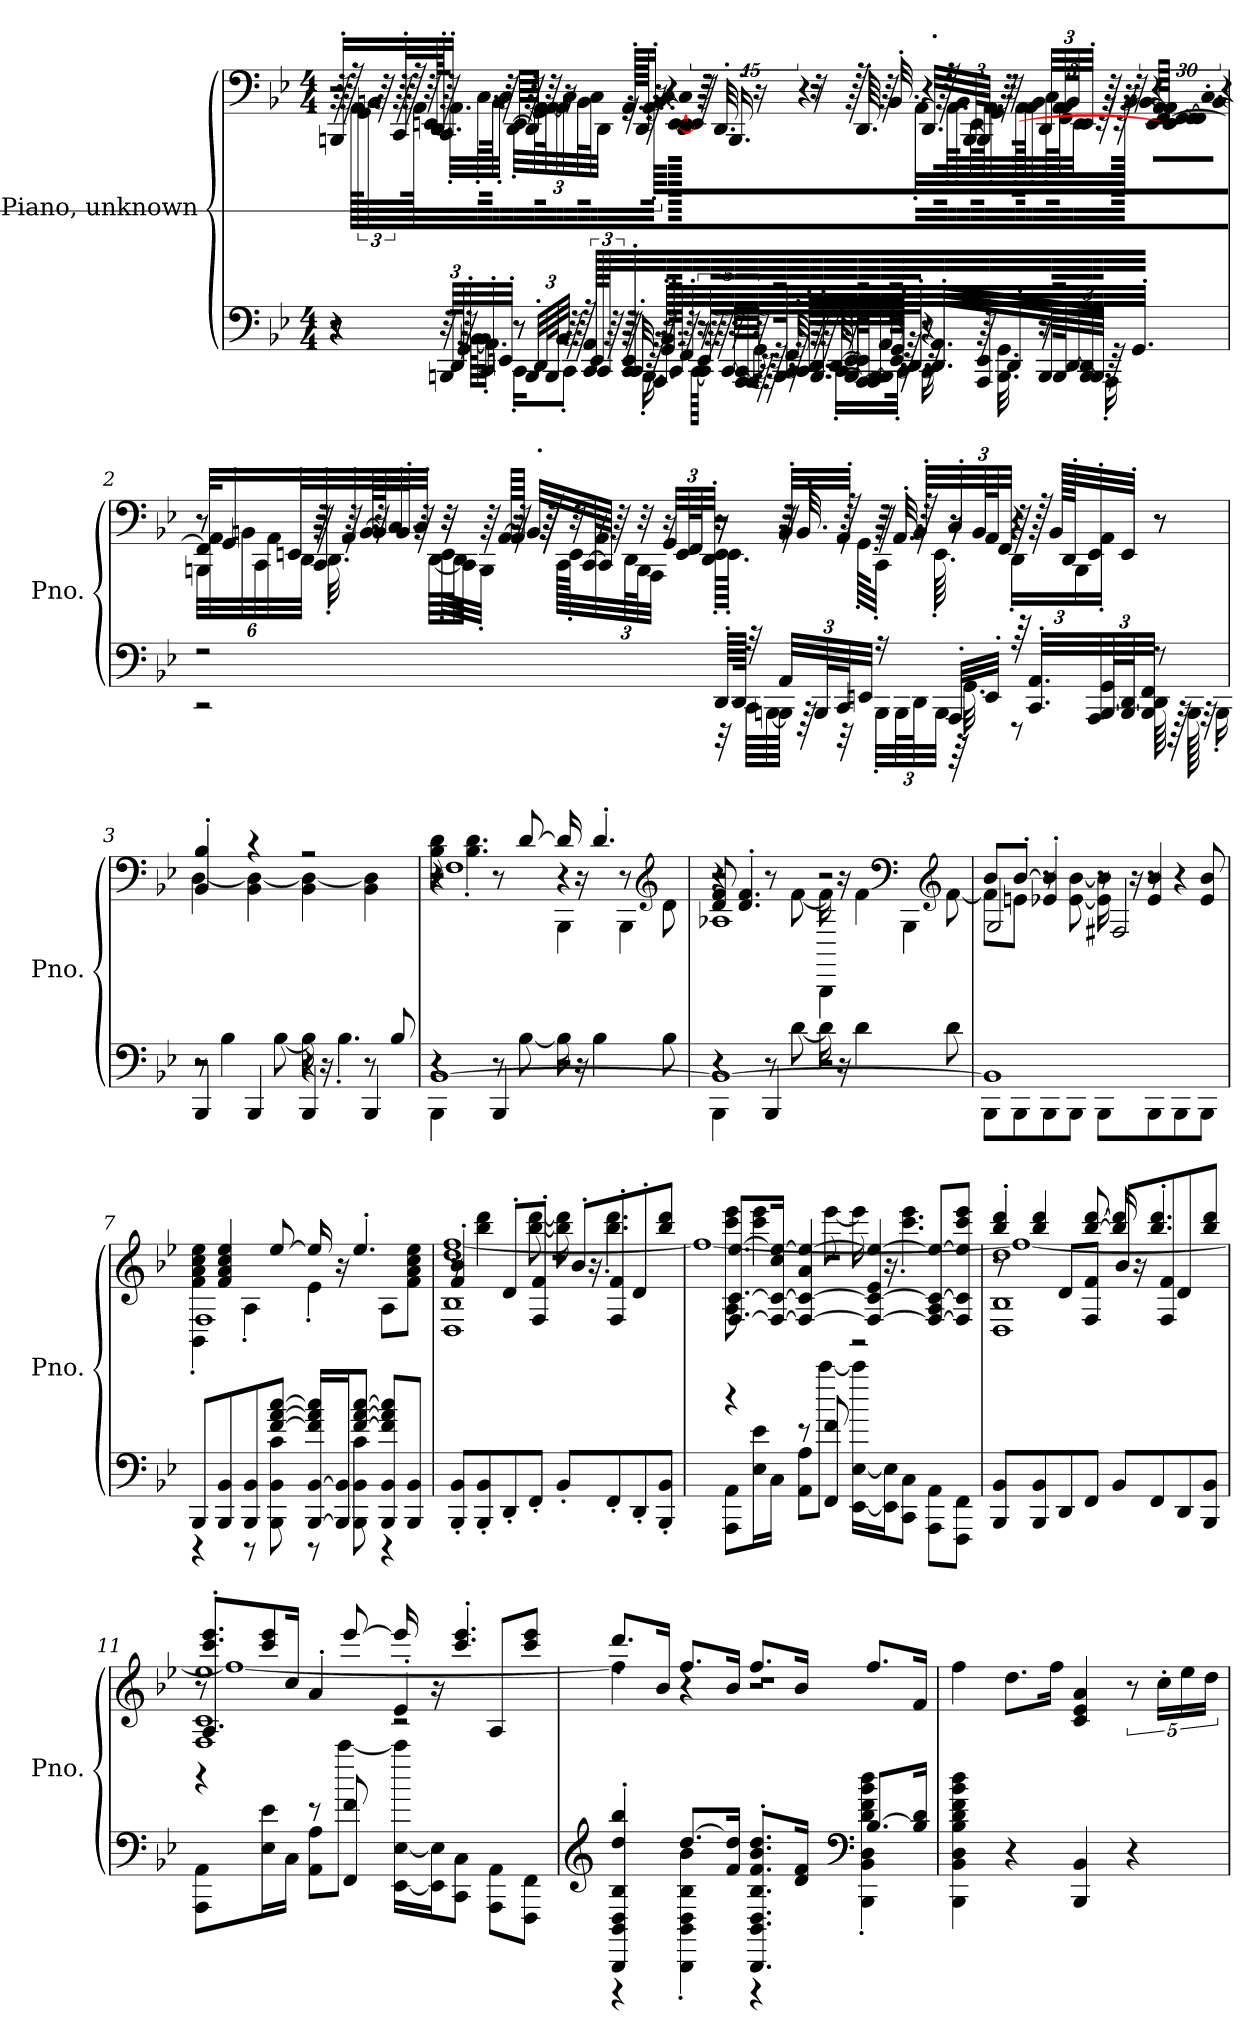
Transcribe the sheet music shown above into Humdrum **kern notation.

**kern	**kern
*part1	*part1
*staff2	*staff1
*I"Piano, unknown	*
*I'Pno.	*
*clefF4	*clefF4
*k[b-e-]	*k[b-e-]
*M4/4	*M4/4
*MM120	*MM120
=1	=1
*^	*^
*	*^	*	*^
*	*	*^	*	*	*
4r	8r	8r	4r	2r	64r	16BBBn'/LL
.	.	.	.	.	128r	.
.	.	.	.	.	128AA\KLLLL	.
.	.	.	.	.	96GG\	.
.	.	.	.	.	96BBn\JJJJ	.
.	.	.	.	.	96r	.
.	.	.	.	.	64r	32CC'/L
.	.	.	.	.	128r	.
.	.	.	.	.	128AA\	.
.	.	.	.	.	32r	128EEn/KL
.	.	.	.	.	.	64.DD'/JJ
*	*	*Xbrackettup	*	*	*	*
.	32r	48BBBn/LLL	.	.	64r	16.CC'/JJ
.	.	.	.	.	32.AA'\LLL	.
.	.	96DD/K	.	.	.	.
.	64r	32GG'/	.	.	.	.
.	[64BBn\LLLL	.	.	.	.	.
.	64BB\J]	32CC'/	.	.	64.C'\L	.
.	32.AA'\JJJ	.	.	.	.	.
.	.	.	.	.	128BB\JK	.
.	.	32EEn'/JJJ	.	.	32C'\JJJ	64r
.	.	.	.	.	.	[64DD/LLLL
*	*	*	*	*	*Xbrackettup	*
8r	16CC'\KL	48BBB'/LLL	8r	.	48EE'\LLL	64DD/JJJJ]
.	.	.	.	.	.	64r
.	.	96DD/L	.	.	[96AA\L	.
.	.	96BBB/J	.	.	96GG\ 96AA\_J	32r
.	.	48BB/JJJ	.	.	48AA\]	.
.	8CC'\J	64r	.	.	48C\	16r
.	.	128r	.	.	.	.
.	.	.	.	.	96BB\L	.
.	.	128CC/ 128AA/KLLLL	.	.	.	.
*	*	*brackettup	*	*	*	*
.	.	96EE/	.	.	96C\J	.
.	.	96CC/JJJJ	.	.	48DD\JJJ	.
.	.	96r	.	.	.	.
64r	.	32CC/' 32EE/'	32r	.	32r	64.AA'/LLLL
32.CC'/	.	.	.	.	.	.
.	.	.	.	.	.	128DD/JJK
.	.	128r	16.BBB'\	.	128r	16.AA'/JJ
.	.	64.AAA'/LLLL	.	.	64.BB'\LLLL	.
*	*	*	*	*	*brackettup	*
!	!	!	!	!	!LO:N:vis=256	!
16r	32r	64.GG/' 64.BB/'	.	.	1920%17C\JJJJk	.
!	!	!	!	!	!LO:N:vis=128	!
.	.	.	.	.	1920%17r	.
!	!	!	!	!	!LO:N:vis=256	!
.	.	.	.	.	[1920%17EE\KLLLL	.
.	.	128CC/JK	.	.	.	.
!	!	!	!	!	!LO:N:vis=64	!
.	.	.	.	.	960%17EE\_ 960%17C\	.
.	64r	32FF'/	.	.	.	.
.	.	.	.	.	1920ryy	.
!	!	!	!	!	!LO:N:vis=256	!
.	.	.	.	.	1920%17DD\ 1920%17EE\]JJJJk	.
.	[64CC\LLLL	.	.	.	.	.
!	!	!	!	!	!LO:N:vis=128	!
.	.	.	.	.	1920%17r	.
16r	64CC\JJJJ]	80EE/JJJk	8r	64r	32AA'\	32r
.	.	80r	.	.	.	.
.	64r	.	.	32.DD'/	.	.
.	.	[80CC/LLLL	.	.	.	.
.	32r	.	.	.	128r	16.BBB'/
.	.	[80AAA/ 80CC/]	.	.	.	.
.	.	.	.	.	64.AA'\KLLL	.
.	.	80AAA/JJJJ]	.	.	.	.
*	*	*	*	*	*Xbrackettup	*
32r	8.GG'\	64r	.	16r	48BB'\	.
.	.	128r	.	.	.	.
.	.	.	.	.	96EE\L	.
.	.	128BBB/ 128CC/	.	.	.	.
32FF'/	.	128r	.	.	96AA\J	.
.	.	64.CC/' 64.DD/'LLLL	.	.	.	.
.	.	.	.	.	48GG'\	.
64r	.	64.BBB/' 64.DD/'	32r	8r	64.AA'\L	32r
128r	.	.	.	.	.	.
128DD/	.	[128BBB/ [128EE/L	.	.	128AA\JK	.
32r	.	128BBB/_ 128EE/_	16CC'\LL	.	32BB'\	128r
.	.	[128AAA/ 128BBB/_ 128EE/]J	.	.	.	64.DD'/
.	.	64AAA/] 64BBB/]	.	.	.	.
16AA'/	.	64.GG'/	.	.	32C'\	64r
.	.	.	.	.	.	32.BB'/
.	.	128EE/JJJJk	.	.	.	.
.	.	128r	32CC'\JJk	.	96FF\ 96AA\K	.
.	.	64.DD'/	.	.	.	.
.	.	.	.	.	48EE\JJJ	.
4r	8r	64r	16CC\	4r	64r	32.DD'/LLL
.	.	32.DD/' 32.AA/'LLL	.	.	128r	.
.	.	.	.	.	128BB\	.
.	.	.	.	.	32r	.
.	.	.	.	.	.	[64BBB/L
*	*	*	*	*	*brackettup	*
!	!	!	!	!	!LO:N:vis=256	!
.	.	32AAA/' 32EE/'	64r	.	1920%17BB\	64BBB/JJJJ]
!	!	!	!	!	!LO:N:vis=128	!
.	.	.	.	.	1920%17r	.
.	.	.	32.BBB\ 32.GG\	.	.	64r
!	!	!	!	!	!LO:N:vis=256	!
.	.	.	.	.	[1920%17AA\KLLLL	.
!	!	!	!	!	!LO:N:vis=64	!
.	.	.	.	.	[960%17EE\ 960%17AA\]	.
.	.	32DD'/	.	.	.	32r
.	.	.	.	.	1920ryy	.
!	!	!	!	!	!LO:N:vis=256	!
.	.	.	.	.	1920%17EE\] [1920%17FF\L	.
!	!	!	!	!	!LO:N:vis=256	!
.	.	.	.	.	1920%17FF\JJJ_	.
*	*	*	*	*	*	*Xbrackettup
.	16r	64.BBB'/L	8r	.	16FF\]	48DD/LLL
.	.	.	.	.	.	96AA/L
.	.	128BBB/K	.	.	.	.
*	*	*Xbrackettup	*	*	*	*
.	.	[96DD/	.	.	.	96BB/J
.	.	[96BBB/ 96DD/]	.	.	.	48EE'/JJJ
.	.	96BBB/JJJJ]	.	.	.	.
.	16AAA'\	64r	.	.	64.C'\LL	32r
.	.	32.GG'/	.	.	.	.
.	.	.	.	.	128BB\JJJJk	.
.	.	.	.	.	32r	64EE/LLLL
.	.	.	.	.	.	[64FF/JJJJ
*	*v	*v	*v	*	*	*
!!LO:LB:g=z
=2	=2	=2	=2	=2
*	*	*	*	*^
2r	2r	8r	48BBBn\LLL	32FF/KLL]	8r
.	.	.	48AA\	.	.
.	.	.	.	16GG'/	.
.	.	.	48BBn\	.	.
.	.	.	48CC\	.	.
.	.	.	48AA\	.	.
.	.	.	.	32EEn'/L	.
.	.	.	48DD\JJJ	.	.
.	.	32r	64r	32CC'/	16r
.	.	.	32.DD'\	.	.
.	.	64r	.	32AA'/	.
.	.	[64BB/LLLL	.	.	.
.	.	64BB/J]	16r	32C'/	32r
.	.	32.BB'/JJJ	.	.	.
.	.	.	.	32C'/JJJ	64r
.	.	.	.	.	[64DD\LLLL
.	.	32r	32EE'\LLL	16r	64DD\J]
.	.	.	.	.	32.CC'\JJJ
.	.	64r	32BBB'\JJJ	.	.
.	.	[64AA/LLLL	.	.	.
.	.	64AA/JJJJ]	64r	32.BB'/LLL	16r
.	.	64r	128r	.	.
.	.	.	128CC\KKLLL	.	.
.	.	32r	32EE'\	.	.
.	.	.	.	[64CC/L	.
.	.	8r	48AA\	64CC/JJJJ]	8r
.	.	.	.	64r	.
.	.	.	96DD\L	.	.
.	.	.	96BBB\J	32r	.
.	.	.	48AAA\JJJ	.	.
.	.	.	16r	48GG/LLL	.
.	.	.	.	96EE/L	.
.	.	.	.	96FF/J	.
.	.	.	.	48DD'/JJJ	.
64.DD'/LLLL	32r	16r	64EE'\KLLL	16r	2r
.	.	.	32.EE'\JJJ	.	.
128DD/JJJJk	.	.	.	.	.
32r	64CC\LLLL	.	.	.	.
.	[64BBBn\	.	.	.	.
48AA/LLL	64BBB\JJJJ]	64r	32r	32BB'/LLL	.
.	64r	32.BB'/	.	.	.
96BBB/L	.	.	.	.	.
96CC/J	32r	.	128r	32AA'/JJJ	.
.	.	.	64.GG'\KLLL	.	.
48EEn/JJJ	.	.	.	.	.
16r	48BBB'\LLL	64r	32CC'\JJJ	32r	.
.	.	32.AA'/	.	.	.
.	96BBB\L	.	.	.	.
.	96DD\J	.	128r	32BB'/LLL	.
.	.	.	64.EE'\	.	.
.	48BBB\JJJ	.	.	.	.
32AAA'/LLL	64r	16r	16r	48C'/	.
.	32.GG'\	.	.	.	.
.	.	.	.	96BB/L	.
32EE'/JJJ	.	.	.	96AA/J	.
.	.	.	.	48FF/JJJ	.
64r	8r	4r	24DD'\LL	64r	.
32.CC/' 32.AA/'LLL	.	.	.	128r	.
.	.	.	.	128BB/KKLLL	.
.	.	.	.	32DD'/	.
.	.	.	24BBB\	.	.
48AAA/	.	.	.	32EE'/	.
[96BBB/ 96GG/L	.	.	24AA'\JJ	.	.
96BBB/_ 96DD/J	.	.	.	32EE'/JJJ	.
48BBB/] 48FF/JJJ	.	.	.	.	.
8r	64DD\	.	8r	8r	.
.	128r	.	.	.	.
.	128BBB\	.	.	.	.
.	32r	.	.	.	.
.	16BBB'\	.	.	.	.
*	*	*	*v	*v	*v
!!LO:LB:g=z
=3	=3	=3	=3
*	*^	*	*
2r	8r	4BBB-/	4BB-/' 4B-/'	[4D\
.	4B-\	.	.	.
.	.	4BBB-/	4r	4BB-\ 4D\_
.	[8B-\	.	.	.
4r	16B-\]	4BBB-/	2r	4BB-\ 4D\_
.	16r	.	.	.
.	4.B-'\	.	.	.
8r	.	4BBB-/	.	4BB-\ 4D\]
8B-/	.	.	.	.
=4	=4	=4	=4	=4
*	*	*	*^	*^
[1BB-	4BBB-\	4r	4r	8B-\ 8d\	1F	2r
.	.	.	.	4.B-\' 4.d\'	.	.
.	8r	4BBB-/	8r	.	.	.
.	[8B-\	.	[8d/	.	.	.
.	16B-\]	2r	16d/]	4r	.	4BBB-\
.	16r	.	16r	.	.	.
.	4B-\	.	4.d'/	.	.	.
.	.	.	.	8r	.	4BBB-\
*	*	*	*clefG2	*	*	*
.	8B-\	.	.	8d\	.	.
=5	=5	=5	=5	=5	=5	=5
1BB-_	4BBB-\	4r	8d/ 8f/	4r	1A-X	2r
.	.	.	4.d/' 4.f/'	.	.	.
.	8r	4BBB-/	.	8r	.	.
.	[8d\	.	.	[8f\	.	.
.	16d\]	2r	2r	16f\]	.	4BBB-\
.	16r	.	.	16r	.	.
.	4d\	.	.	4f\	.	.
*	*	*	*clefF4	*	*	*
.	.	.	.	.	.	4BBB-\
*	*	*	*clefG2	*	*	*
.	8d\	.	.	[8f\	.	.
*	*v	*v	*	*	*	*
*	*	*	*	*v	*v
!!LO:LB:g=z
=6	=6	=6	=6	=6
1BB-]	8BBB-\L	8b-/L	8f\L]	2G/
.	8BBB-\	[8b-'/J	8en\J	.
.	8BBB-\	4e-X/' 4b-/]'	8r	.
.	8BBB-\J	.	[8e-\ [8b-\	.
.	8BBB-\L	8r	16e-\] 16b-\]	2F#X/
.	.	.	16r	.
.	8BBB-\	4e-/ 4b-/	8r	.
.	8BBB-\	.	4r	.
.	8BBB-\J	8e-/ 8b-/	.	.
=7	=7	=7	=7	=7
8BBB-/L	4r	8r	4BB-\' 4f\' 4a\' 4cc\' 4ee-\'	1F
8BBB-/ 8BB-/	.	4f/ 4a/ 4cc/ 4ee-/	.	.
8BBB-/ 8BB-/	8r	.	4A'\	.
[8f/ [8a/ [8cc/J	8BBB-\ 8BB-\ 8c\	[8ee-/	.	.
[16BBB-/ [16BB-/ 16f/] 16a/] 16cc/]LL	8r	16ee-/]	4e-'\	.
16BBB-/] 16BB-/]J	.	16r	.	.
[8f/ [8a/ [8cc/J	8BBB-\ 8BB-\ 8c\	4.ee-'/	.	.
8BBB-/ 8BB-/ 8f/] 8a/] 8cc/]L	4r	.	8A\L	.
8BBB-/ 8BB-/J	.	.	8f\ 8a\ 8cc\ 8ee-\J	.
*v	*v	*	*	*
=8	=8	=8	=8
*	*	*	*^
8BBB-/' 8BB-/'L	1r	8r	4f/' 4b-/'	1D 1B- 1dd [1ff
8BBB-/' 8BB-/'	.	4bb-\ 4ddd\	.	.
8DD'/	.	.	8d'/L	.
8FF'/J	.	[8bb-\ [8ddd\	8F/' 8f/'J	.
8BB-'/L	.	16bb-\] 16ddd\]	8b-'/L	.
.	.	16r	.	.
8FF'/	.	4.bb-\' 4.ddd\'	8F/' 8f/'	.
8DD'/	.	.	8d'/	.
8BBB-/' 8BB-/'J	.	.	8bb-/ 8ddd/J	.
!!LO:LB:g=z	!!	!!	!!
=9	=9	=9	=9	=9
*^	*	*	*	*
4r	8AAA\ 8AA\L	1r	8A\ 8ccc\ 8eee-\	[8.F/ [8.c/ [8.ee-/L	1ff_
.	16E-\ 16e-\L	.	4ccc\ 4eee-\	.	.
.	16C\JJ	.	.	16F/_ 16c/_ 16cc/ 16ee-/_Jk	.
8r	8AA\ 8A\L	.	.	4F/_ 4c/_ 4a/ 4ee-/_	.
8FF/ 8f/	[8ccc\J	.	[8eee-\	.	.
2r	[16EE-\ [16E-\ 16ccc\]LL	.	16eee-\]	4F/_ 4c/_ 4e-/ 4ee-/_	.
.	16EE-\] 16E-\]J	.	16r	.	.
.	8CC\ 8C\J	.	4.ccc\' 4.eee-\'	.	.
.	8AAA\ 8AA\L	.	.	8F/_ 8A/ 8c/_ 8ee-/_L	.
.	8FFF\ 8FF\J	.	.	8F/] 8c/] 8ee-/] 8ccc/ 8eee-/J	.
*v	*v	*	*	*	*
=10	=10	=10	=10	=10
8BBB-/ 8BB-/L	8r	1D 1B- 1dd	4bb-/' 4ddd/'	1ff_
8BBB-/ 8BB-/	4bb-/ 4ddd/	.	.	.
8DD/	.	.	8d/L	.
8FF/J	[8bb-/ [8ddd/	.	8F/ 8f/J	.
8BB-/L	16bb-/] 16ddd/]	.	8b-/L	.
.	16r	.	.	.
8FF/	4.bb-/' 4.ddd/'	.	8F/ 8f/	.
8DD/	.	.	8d/	.
8BBB-/ 8BB-/J	.	.	8bb-/ 8ddd/J	.
!!LO:LB:g=z	!!	!!	!!
=11	=11	=11	=11	=11
*^	*	*	*	*
4r	8AAA\ 8AA\L	8r	1F 1c 1ee-	8.A/' 8.ccc/' 8.eee-/'L	1ff_
.	16E-\ 16e-\L	4ccc/ 4eee-/	.	.	.
.	16C\JJ	.	.	16cc/Jk	.
8r	8AA\ 8A\L	.	.	4a'/	.
8FF/ 8f/	[8ccc\J	[8eee-/	.	.	.
2r	[16EE-\ [16E-\ 16ccc\]LL	16eee-/]	.	4e-'/	.
.	16EE-\] 16E-\]J	16r	.	.	.
.	8CC\ 8C\J	4.ccc/' 4.eee-/'	.	.	.
.	8AAA\ 8AA\L	.	.	8A/L	.
.	8FFF\ 8FF\J	.	.	8ccc/ 8eee-/J	.
*	*	*v	*v	*v	*v
=12	=12	=12
*clefG2	*	*
*	*	*^
*	*	*	*^
4BBB-/' 4BB-/' 4D/' 4B-/' 4dd/' 4bb-/'	4r	1r	8.ddd'/L	4ff\]
.	.	.	16b-/Jk	.
[8.dd/L	4BBB-\' 4BB-\' 4D\' 4B-\' 4b-\'	.	8.ff/L	4r
16f/ 16dd/]Jk	.	.	16b-/Jk	.
8.BBB-/' 8.BB-/' 8.D/' 8.B-/' 8.f/' 8.b-/' 8.dd/'L	4r	.	8.ff/L	2r
16d/ 16f/Jk	.	.	16b-/Jk	.
*clefF4	*	*	*	*
[8.B-/L	4BBB-\' 4BB-\' 4D\' 4d\' 4f\' 4b-\' 4dd\'	.	8.ff/L	.
16B-/] 16d/Jk	.	.	16f/Jk	.
*v	*v	*	*	*
*	*v	*v	*v
=13	=13
4BBB-\ 4BB-\ 4D\ 4B-\ 4d\ 4f\ 4b-\ 4dd\	4ff\
4r	8.dd\L
.	16ff\Jk
4BBB-/ 4BB-/	4c/ 4e-/ 4a/
*	*brackettup
4r	10r
.	20cc'\LL
.	20ee-\
.	20dd\JJ
=	=
*-	*-
